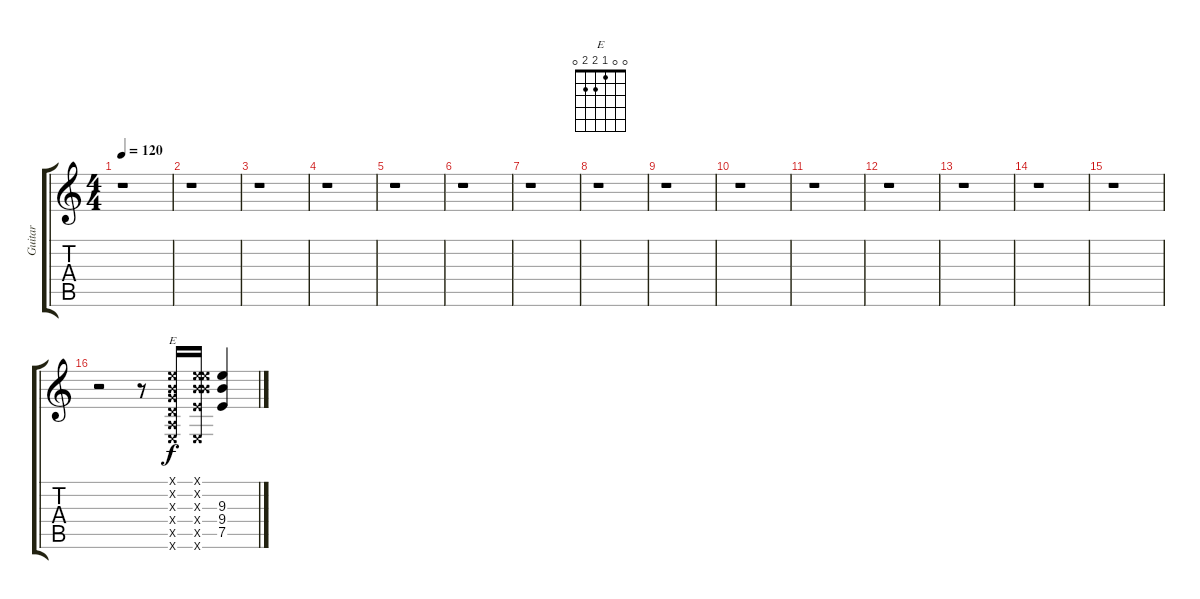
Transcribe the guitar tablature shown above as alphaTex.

\track ("Guitar" "Guitar") {instrument overdrivenguitar}
\staff {score tabs}
\tuning (E4 B3 G3 D3 A2 E2) {hide}
\chord ("E" 0 0 1 2 2 0)
\ts (4 4)
\tempo 120
\clef g2
\ks c
r.1{dy f instrument overdrivenguitar} |
r.1 |
r.1 |
r.1 |
r.1 |
r.1 |
r.1 |
r.1 |
r.1 |
r.1 |
r.1 |
r.1 |
r.1 |
r.1 |
r.1 |
r.2 r.8 (0.1{x} 0.2{x} 0.3{x} 0.4{x} 0.5{x} 0.6{x}).16{ch "E"} (0.1{x} 0.2{x} 9.3{x} 9.4{x} 7.5{x} 0.6{x}).16 (9.3{ss} 9.4{ss} 7.5{ss}).4
